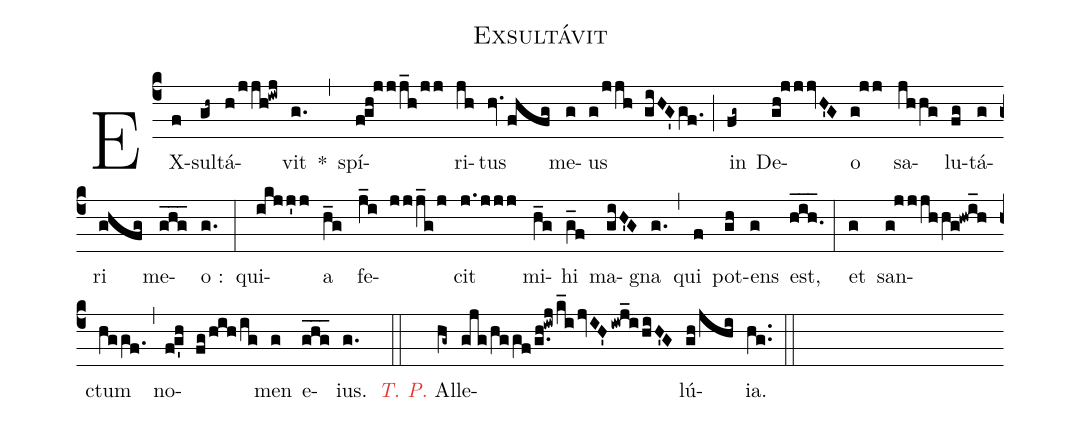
name:Exsultávit;
%%
(c4) EX(f)sul(gh~)tá(h!/j!/jh!iwj)vit(g.) *(,) spí(f!gh!j!/j!/j_h!/j!/j)ri(jh)tus(hv.!/fhfg) me(g)us(g!/j!/jh giHG'gf.) (;) in(fg~) De(gh!j!/j!/jvH'G)o(g!j!/j) sa(jh!/hg)lu(fg)tá(g)ri(ghfg) me(ghg___)o :(g.) (:)
qui(ikj!/j'j)a(h_g) fe(j_i! j!/j!/j_g!/j)cit(j.j!/j!/j) mi(h_g)hi(g_f) ma(giH'G)gna(g.) (,) qui(f) pot(gh)ens(g) est,(hih.___) (:)
et(g) san(g!j!/j!/jh!/hg!hwi_h)ctum(hg!/gf.) (,) no(f!g'h fg!/hih!/ig)men(g) e(ghg___)ius.(g.) (::)

<i><c>T. P.</c></i> Al(hg~)le(gjg!/hg!/gf!/g.h!iwj/k_ijvIH'!/iwj_i!/hiH'G)lú(gh!/jhi)ia.(hg..) (::)
